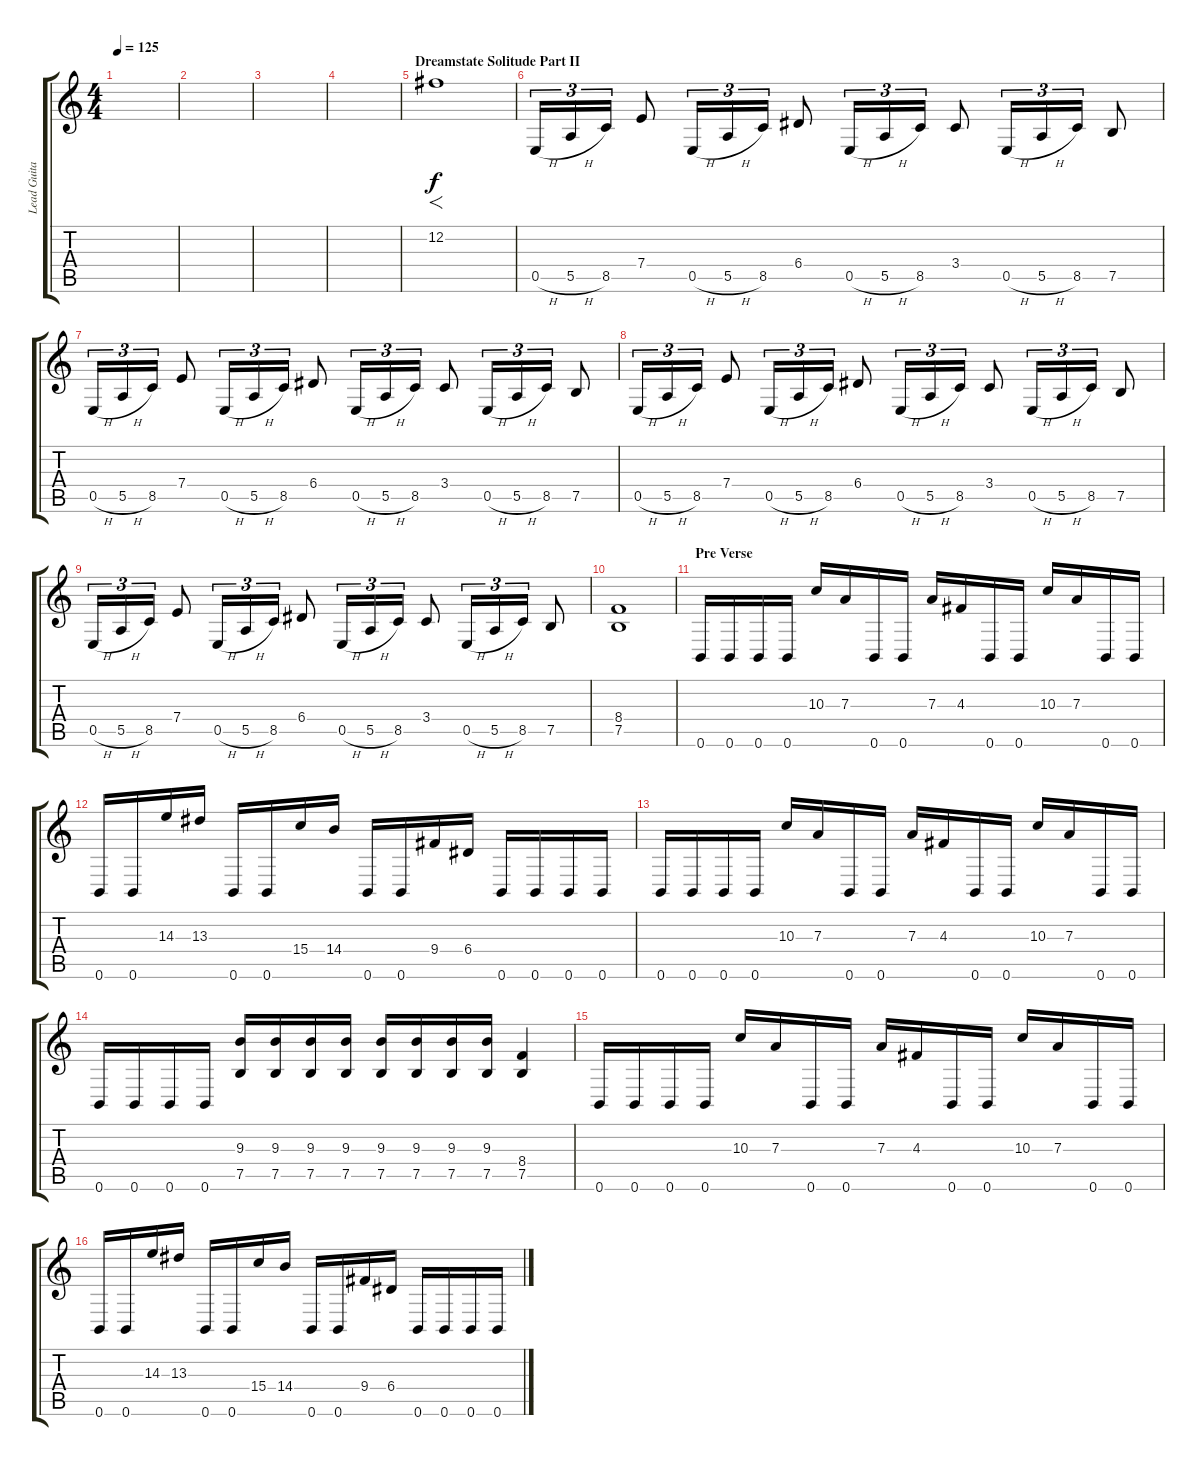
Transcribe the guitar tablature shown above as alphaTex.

\track ("Lead Guitar I" "Lead Guita") {instrument distortionguitar}
\staff {score tabs}
\tuning (B3 Gb3 D3 A2 E2 B1) {hide}
\ts (4 4)
\tempo 125
\clef g2
\ks c
|
|
|
|
\section ("" "Dreamstate Solitude Part II")
12.2.1{f} |
0.5{h}.16{tu (3 2)} 5.5{h}.16{tu (3 2)} 8.5.16{tu (3 2)} 7.4.8 0.5{h}.16{tu (3 2)} 5.5{h}.16{tu (3 2)} 8.5.16{tu (3 2)} 6.4.8 0.5{h}.16{tu (3 2)} 5.5{h}.16{tu (3 2)} 8.5.16{tu (3 2)} 3.4.8 0.5{h}.16{tu (3 2)} 5.5{h}.16{tu (3 2)} 8.5.16{tu (3 2)} 7.5.8 |
0.5{h}.16{tu (3 2)} 5.5{h}.16{tu (3 2)} 8.5.16{tu (3 2)} 7.4.8 0.5{h}.16{tu (3 2)} 5.5{h}.16{tu (3 2)} 8.5.16{tu (3 2)} 6.4.8 0.5{h}.16{tu (3 2)} 5.5{h}.16{tu (3 2)} 8.5.16{tu (3 2)} 3.4.8 0.5{h}.16{tu (3 2)} 5.5{h}.16{tu (3 2)} 8.5.16{tu (3 2)} 7.5.8 |
0.5{h}.16{tu (3 2)} 5.5{h}.16{tu (3 2)} 8.5.16{tu (3 2)} 7.4.8 0.5{h}.16{tu (3 2)} 5.5{h}.16{tu (3 2)} 8.5.16{tu (3 2)} 6.4.8 0.5{h}.16{tu (3 2)} 5.5{h}.16{tu (3 2)} 8.5.16{tu (3 2)} 3.4.8 0.5{h}.16{tu (3 2)} 5.5{h}.16{tu (3 2)} 8.5.16{tu (3 2)} 7.5.8 |
0.5{h}.16{tu (3 2)} 5.5{h}.16{tu (3 2)} 8.5.16{tu (3 2)} 7.4.8 0.5{h}.16{tu (3 2)} 5.5{h}.16{tu (3 2)} 8.5.16{tu (3 2)} 6.4.8 0.5{h}.16{tu (3 2)} 5.5{h}.16{tu (3 2)} 8.5.16{tu (3 2)} 3.4.8 0.5{h}.16{tu (3 2)} 5.5{h}.16{tu (3 2)} 8.5.16{tu (3 2)} 7.5.8 |
(8.4 7.5).1 |
\section ("" "Pre Verse")
0.6.16 0.6.16 0.6.16 0.6.16 10.3.16 7.3.16 0.6.16 0.6.16 7.3.16 4.3.16 0.6.16 0.6.16 10.3.16 7.3.16 0.6.16 0.6.16 |
0.6.16 0.6.16 14.3.16 13.3.16 0.6.16 0.6.16 15.4.16 14.4.16 0.6.16 0.6.16 9.4.16 6.4.16 0.6.16 0.6.16 0.6.16 0.6.16 |
0.6.16 0.6.16 0.6.16 0.6.16 10.3.16 7.3.16 0.6.16 0.6.16 7.3.16 4.3.16 0.6.16 0.6.16 10.3.16 7.3.16 0.6.16 0.6.16 |
0.6.16 0.6.16 0.6.16 0.6.16 (9.3 7.5).16 (9.3 7.5).16 (9.3 7.5).16 (9.3 7.5).16 (9.3 7.5).16 (9.3 7.5).16 (9.3 7.5).16 (9.3 7.5).16 (8.4 7.5).4 |
0.6.16 0.6.16 0.6.16 0.6.16 10.3.16 7.3.16 0.6.16 0.6.16 7.3.16 4.3.16 0.6.16 0.6.16 10.3.16 7.3.16 0.6.16 0.6.16 |
0.6.16 0.6.16 14.3.16 13.3.16 0.6.16 0.6.16 15.4.16 14.4.16 0.6.16 0.6.16 9.4.16 6.4.16 0.6.16 0.6.16 0.6.16 0.6.16
